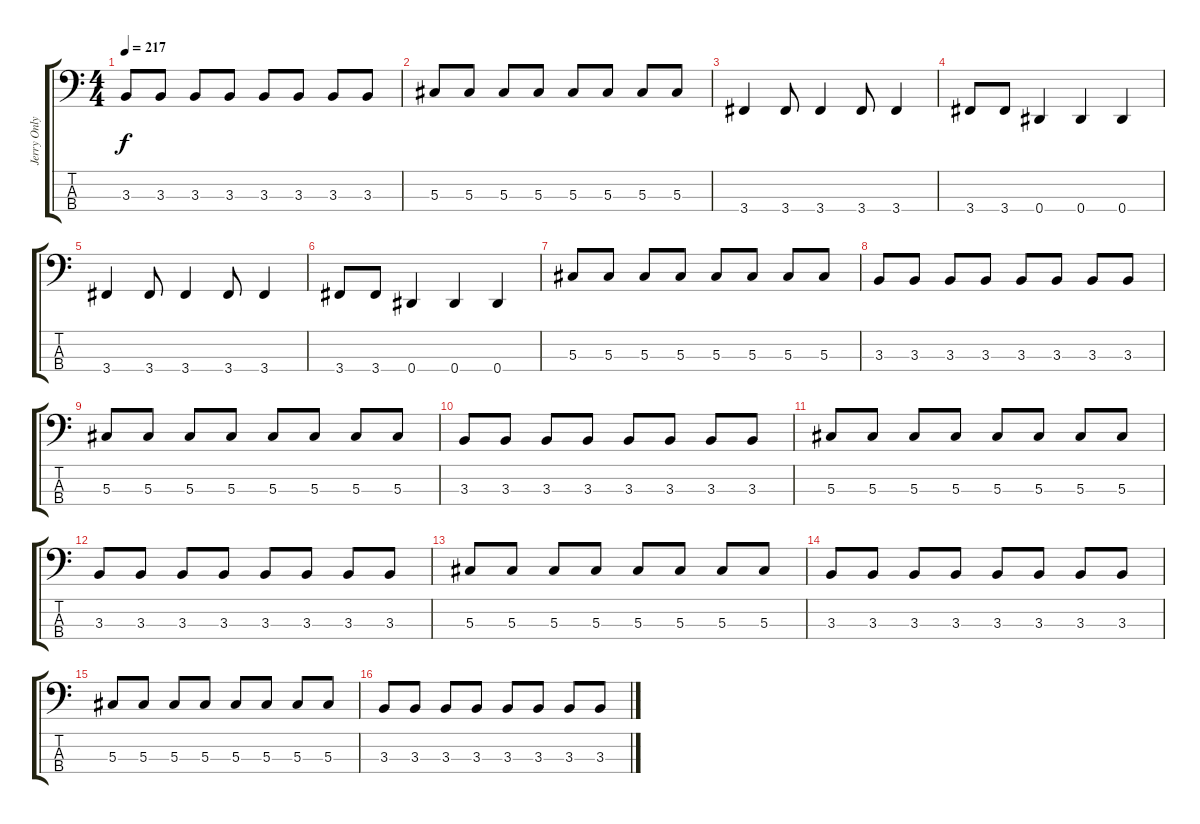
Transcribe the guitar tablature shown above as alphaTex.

\track ("Jerry Only" "Jerry Only") {instrument electricbassfinger}
\staff {score tabs}
\tuning (Gb2 Db2 Ab1 Eb1) {hide}
\ts (4 4)
\tempo 217
\clef f4
\ks c
3.3.8{dy f} 3.3.8 3.3.8 3.3.8 3.3.8 3.3.8 3.3.8 3.3.8 |
5.3.8 5.3.8 5.3.8 5.3.8 5.3.8 5.3.8 5.3.8 5.3.8 |
3.4.4 3.4.8 3.4.4 3.4.8 3.4.4 |
3.4.8 3.4.8 0.4.4 0.4.4 0.4.4 |
3.4.4 3.4.8 3.4.4 3.4.8 3.4.4 |
3.4.8 3.4.8 0.4.4 0.4.4 0.4.4 |
5.3.8 5.3.8 5.3.8 5.3.8 5.3.8 5.3.8 5.3.8 5.3.8 |
3.3.8 3.3.8 3.3.8 3.3.8 3.3.8 3.3.8 3.3.8 3.3.8 |
5.3.8 5.3.8 5.3.8 5.3.8 5.3.8 5.3.8 5.3.8 5.3.8 |
3.3.8 3.3.8 3.3.8 3.3.8 3.3.8 3.3.8 3.3.8 3.3.8 |
5.3.8 5.3.8 5.3.8 5.3.8 5.3.8 5.3.8 5.3.8 5.3.8 |
3.3.8 3.3.8 3.3.8 3.3.8 3.3.8 3.3.8 3.3.8 3.3.8 |
5.3.8 5.3.8 5.3.8 5.3.8 5.3.8 5.3.8 5.3.8 5.3.8 |
3.3.8 3.3.8 3.3.8 3.3.8 3.3.8 3.3.8 3.3.8 3.3.8 |
5.3.8 5.3.8 5.3.8 5.3.8 5.3.8 5.3.8 5.3.8 5.3.8 |
3.3.8 3.3.8 3.3.8 3.3.8 3.3.8 3.3.8 3.3.8 3.3.8
